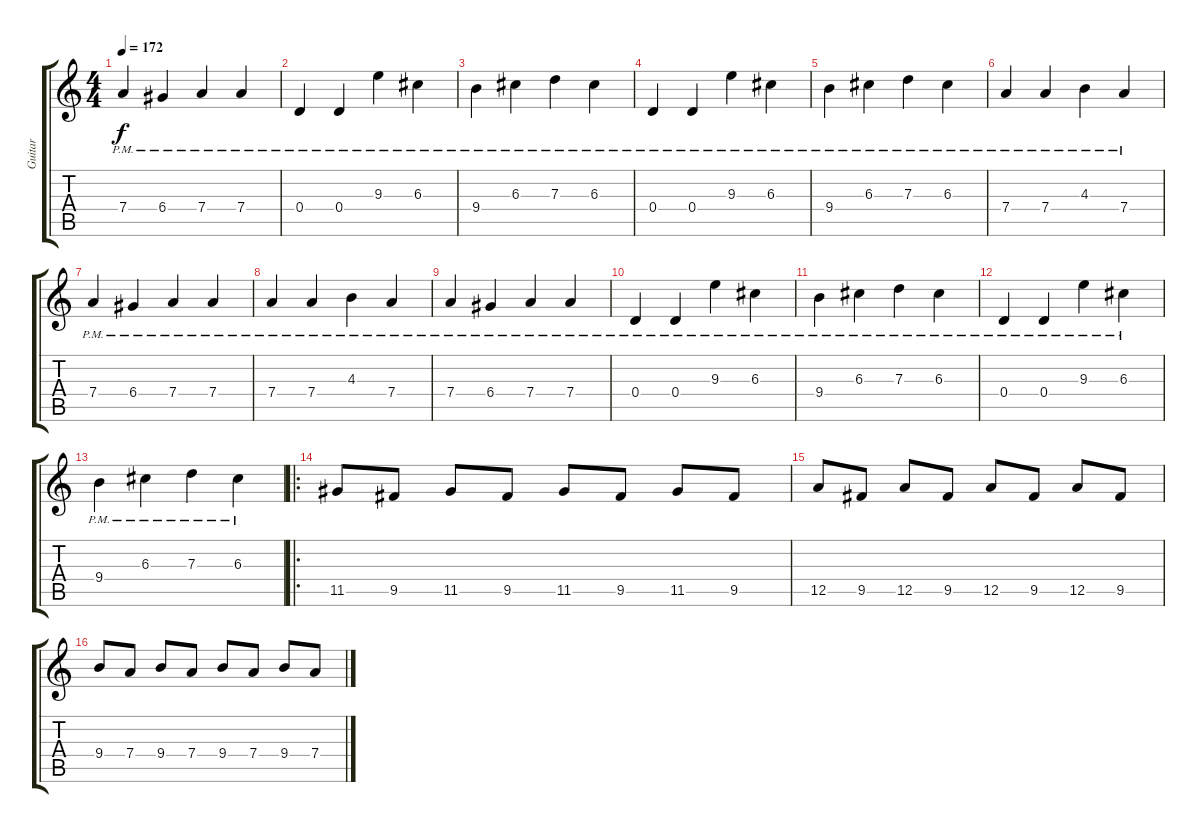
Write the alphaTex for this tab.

\track ("Guitar" "Guitar") {instrument distortionguitar}
\staff {score tabs}
\tuning (E4 B3 G3 D3 A2 D2) {hide}
\ts (4 4)
\tempo 172
\clef g2
\ks c
7.4{pm}.4{dy f} 6.4{pm}.4 7.4{pm}.4 7.4{pm}.4 |
0.4{pm}.4 0.4{pm}.4 9.3{pm}.4 6.3{pm}.4 |
9.4{pm}.4 6.3{pm}.4 7.3{pm}.4 6.3{pm}.4 |
0.4{pm}.4 0.4{pm}.4 9.3{pm}.4 6.3{pm}.4 |
9.4{pm}.4 6.3{pm}.4 7.3{pm}.4 6.3{pm}.4 |
7.4{pm}.4 7.4{pm}.4 4.3{pm}.4 7.4{pm}.4 |
7.4{pm}.4 6.4{pm}.4 7.4{pm}.4 7.4{pm}.4 |
7.4{pm}.4 7.4{pm}.4 4.3{pm}.4 7.4{pm}.4 |
7.4{pm}.4 6.4{pm}.4 7.4{pm}.4 7.4{pm}.4 |
0.4{pm}.4 0.4{pm}.4 9.3{pm}.4 6.3{pm}.4 |
9.4{pm}.4 6.3{pm}.4 7.3{pm}.4 6.3{pm}.4 |
0.4{pm}.4 0.4{pm}.4 9.3{pm}.4 6.3{pm}.4 |
9.4{pm}.4 6.3{pm}.4 7.3{pm}.4 6.3{pm}.4 |
\ro
11.5.8 9.5.8 11.5.8 9.5.8 11.5.8 9.5.8 11.5.8 9.5.8 |
12.5.8 9.5.8 12.5.8 9.5.8 12.5.8 9.5.8 12.5.8 9.5.8 |
9.4.8 7.4.8 9.4.8 7.4.8 9.4.8 7.4.8 9.4.8 7.4.8
